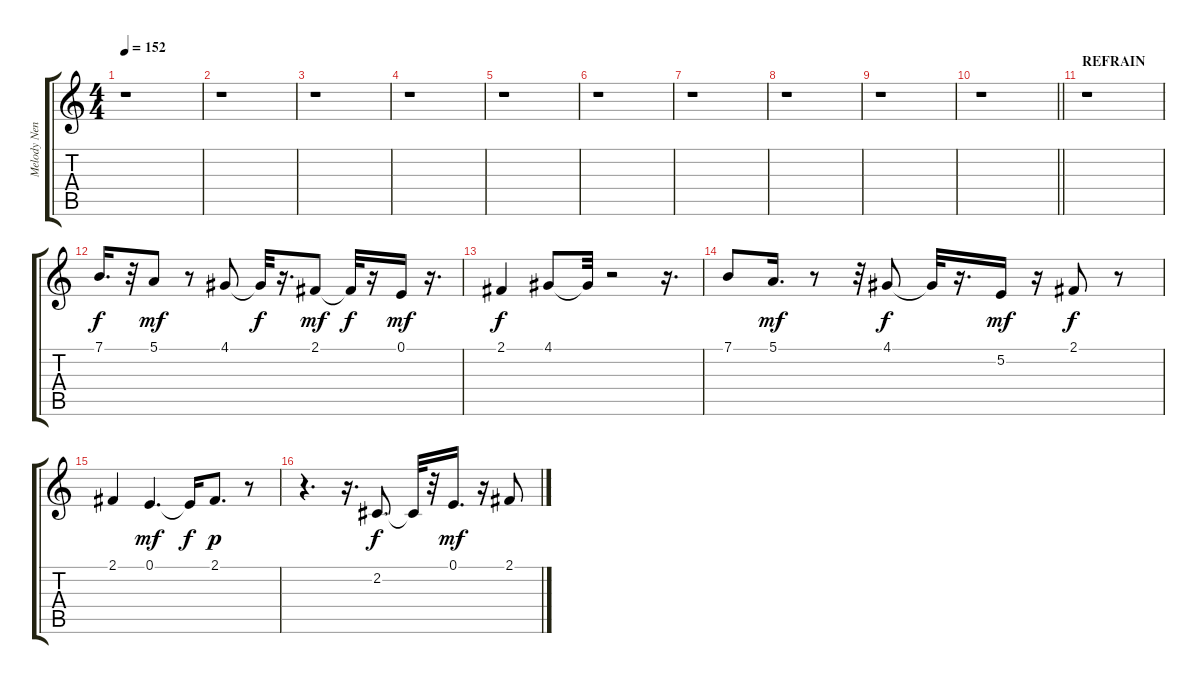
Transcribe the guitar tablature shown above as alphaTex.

\track ("Melody Neneh" "Melody Nen") {instrument oboe}
\staff {score tabs}
\tuning (E4 B3 G3 D3 A2 E2) {hide}
\ts (4 4)
\tempo 152
\clef g2
\ks c
r.1{dy mf} |
r.1 |
r.1 |
r.1 |
r.1 |
r.1 |
r.1 |
r.1 |
r.1 |
\barLineRight lightlight
r.1 |
\section ("" "REFRAIN")
r.1 |
7.1.16{d dy f} r.32 5.1.8{dy mf} r.8 4.1.8 4.1{t}.32{dy f} r.16{d} 2.1.8{dy mf} 2.1{t}.32{dy f} r.16 0.1.16{dy mf} r.16{d} |
2.1.4{dy f} 4.1.8 4.1{t}.32 r.2 r.16{d} |
7.1.8 5.1.16{d dy mf} r.8 r.32 4.1.8{dy f} 4.1{t}.32 r.16{d} 5.2.16{dy mf} r.16 2.1.8{dy f} r.8 |
2.1.4 0.1.4{d dy mf} 0.1{t}.16{dy f} 2.1.8{d dy p} r.8 |
r.4{d} r.16{d} 2.2.8{d dy f} 2.2{t}.32 r.32 0.1.16{d dy mf} r.16 2.1.8
